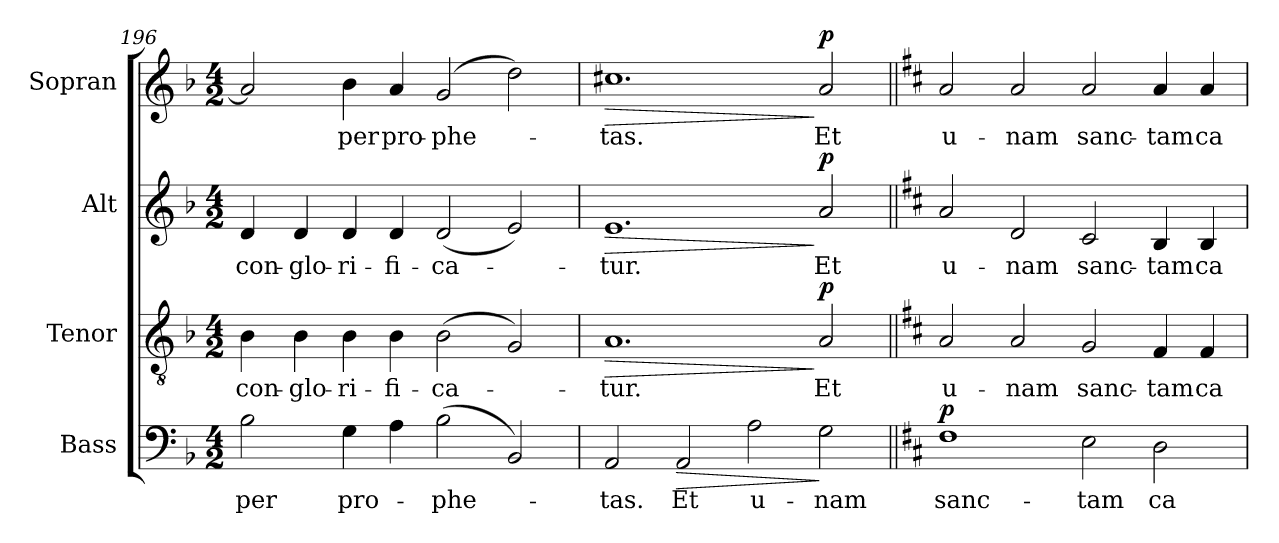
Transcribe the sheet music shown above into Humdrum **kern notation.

**kern	**text	**dynam	**kern	**text	**dynam	**kern	**text	**dynam	**kern	**text	**dynam
*part4	*part4	*part4	*part3	*part3	*part3	*part2	*part2	*part2	*part1	*part1	*part1
*staff4	*staff4	*staff4	*staff3	*staff3	*staff3	*staff2	*staff2	*staff2	*staff1	*staff1	*staff1
*I"Bass	*	*	*I"Tenor	*	*	*I"Alt	*	*	*I"Sopran	*	*
*I'B.	*	*	*I'T.	*	*	*I'A.	*	*	*I'S.	*	*
!!LO:LB:g=z
*clefF4	*	*	*clefGv2	*	*	*clefG2	*	*	*clefG2	*	*
*k[b-]	*	*	*k[b-]	*	*	*k[b-]	*	*	*k[b-]	*	*
*F:	*	*	*F:	*	*	*F:	*	*	*F:	*	*
*M4/2	*	*	*M4/2	*	*	*M4/2	*	*	*M4/2	*	*
=196	=196	=196	=196	=196	=196	=196	=196	=196	=196	=196	=196
!	!LO:LY:b	!	!	!LO:LY:b	!	!	!LO:LY:b	!	!	!	!
2B-\	per	.	4B-\	con-	.	4d/	con-	.	2a/]	.	.
!	!	!	!	!LO:LY:b	!	!	!LO:LY:b	!	!	!	!
.	.	.	4B-\	-glo-	.	4d/	-glo-	.	.	.	.
!	!LO:LY:b	!	!	!LO:LY:b	!	!	!LO:LY:b	!	!	!LO:LY:b	!
4G\	pro-	.	4B-\	-ri-	.	4d/	-ri-	.	4b-\	per	.
!	!	!	!	!LO:LY:b	!	!	!LO:LY:b	!	!	!LO:LY:b	!
4A\	.	.	4B-\	-fi-	.	4d/	-fi-	.	4a/	pro-	.
!	!LO:LY:b	!	!	!LO:LY:b	!	!	!LO:LY:b	!	!	!LO:LY:b	!
(>2B-\	-phe-	.	(>2B-\	-ca-	.	(<2d/	-ca-	.	(>2g/	-phe-	.
2BB-/)	.	.	2G/)	.	.	2e/)	.	.	2dd\)	.	.
=197	=197	=197	=197	=197	=197	=197	=197	=197	=197	=197	=197
!	!LO:LY:b	!	!	!LO:LY:b	!LO:HP:b	!	!LO:LY:b	!LO:HP:b	!	!LO:LY:b	!LO:HP:b
2AA/	-tas.	.	1.A	-tur.	>	1.e	-tur.	>	1.cc#X	-tas.	>
!	!LO:LY:b	!LO:HP:b	!	!	!	!	!	!	!	!	!
2AA/	Et	>	.	.	.	.	.	.	.	.	.
!	!LO:LY:b	!	!	!	!	!	!	!	!	!	!
2A\	u-	.	.	.	.	.	.	.	.	.	.
!	!LO:LY:b	!	!	!LO:LY:b	!LO:DY:n=1:a	!	!LO:LY:b	!LO:DY:n=1:a	!	!LO:LY:b	!LO:DY:n=1:a
2G\	-nam	]	2A/	Et	] p	2a/	Et	] p	2a/	Et	] p
=198||	=198||	=198||	=198||	=198||	=198||	=198||	=198||	=198||	=198||	=198||	=198||
*k[f#c#]	*	*	*k[f#c#]	*	*	*k[f#c#]	*	*	*k[f#c#]	*	*
*D:	*	*	*D:	*	*	*D:	*	*	*D:	*	*
!	!LO:LY:b	!LO:DY:a	!	!LO:LY:b	!	!	!LO:LY:b	!	!	!LO:LY:b	!
1F#	sanc-	p	2A/	u-	.	2a/	u-	.	2a/	u-	.
!	!	!	!	!LO:LY:b	!	!	!LO:LY:b	!	!	!LO:LY:b	!
.	.	.	2A/	-nam	.	2d/	-nam	.	2a/	-nam	.
!	!LO:LY:b	!	!	!LO:LY:b	!	!	!LO:LY:b	!	!	!LO:LY:b	!
2E\	-tam	.	2G/	sanc-	.	2c#/	sanc-	.	2a/	sanc-	.
!	!LO:LY:b	!	!	!LO:LY:b	!	!	!LO:LY:b	!	!	!LO:LY:b	!
2D\	ca-	.	4F#/	-tam	.	4B/	-tam	.	4a/	-tam	.
!	!	!	!	!LO:LY:b	!	!	!LO:LY:b	!	!	!LO:LY:b	!
.	.	.	4F#/	ca-	.	4B/	ca-	.	4a/	ca-	.
=	=	=	=	=	=	=	=	=	=	=	=
*-	*-	*-	*-	*-	*-	*-	*-	*-	*-	*-	*-
